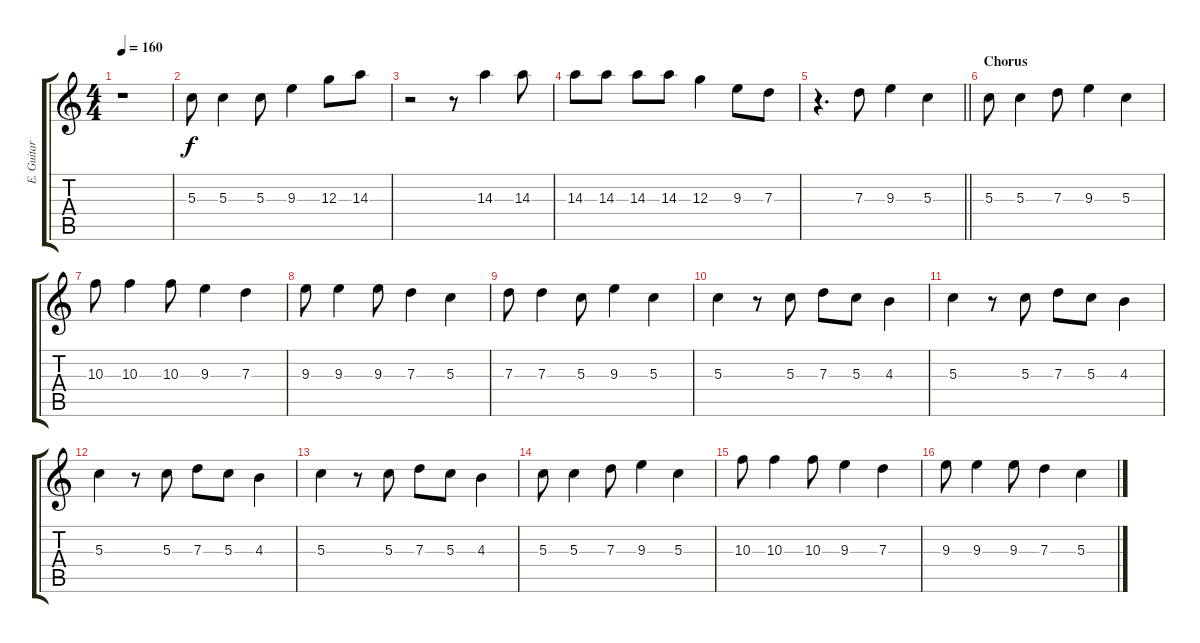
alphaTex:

\track ("E. Guitar" "E. Guitar") {instrument distortionguitar}
\staff {score tabs}
\tuning (E4 B3 G3 D3 A2 E2) {hide}
\ts (4 4)
\tempo 160
\clef g2
\ks c
r.1{dy f} |
5.3.8 5.3.4 5.3.8 9.3.4 12.3.8 14.3.8 |
r.2 r.8 14.3.4 14.3.8 |
14.3.8 14.3.8 14.3.8 14.3.8 12.3.4 9.3.8 7.3.8 |
\barLineRight lightlight
r.4{d} 7.3.8 9.3.4 5.3.4 |
\section ("" "Chorus")
5.3.8 5.3.4 7.3.8 9.3.4 5.3.4 |
10.3.8 10.3.4 10.3.8 9.3.4 7.3.4 |
9.3.8 9.3.4 9.3.8 7.3.4 5.3.4 |
7.3.8 7.3.4 5.3.8 9.3.4 5.3.4 |
5.3.4 r.8 5.3.8 7.3.8 5.3.8 4.3.4 |
5.3.4 r.8 5.3.8 7.3.8 5.3.8 4.3.4 |
5.3.4 r.8 5.3.8 7.3.8 5.3.8 4.3.4 |
5.3.4 r.8 5.3.8 7.3.8 5.3.8 4.3.4 |
5.3.8 5.3.4 7.3.8 9.3.4 5.3.4 |
10.3.8 10.3.4 10.3.8 9.3.4{txt ""} 7.3.4 |
9.3.8 9.3.4 9.3.8 7.3.4 5.3.4
